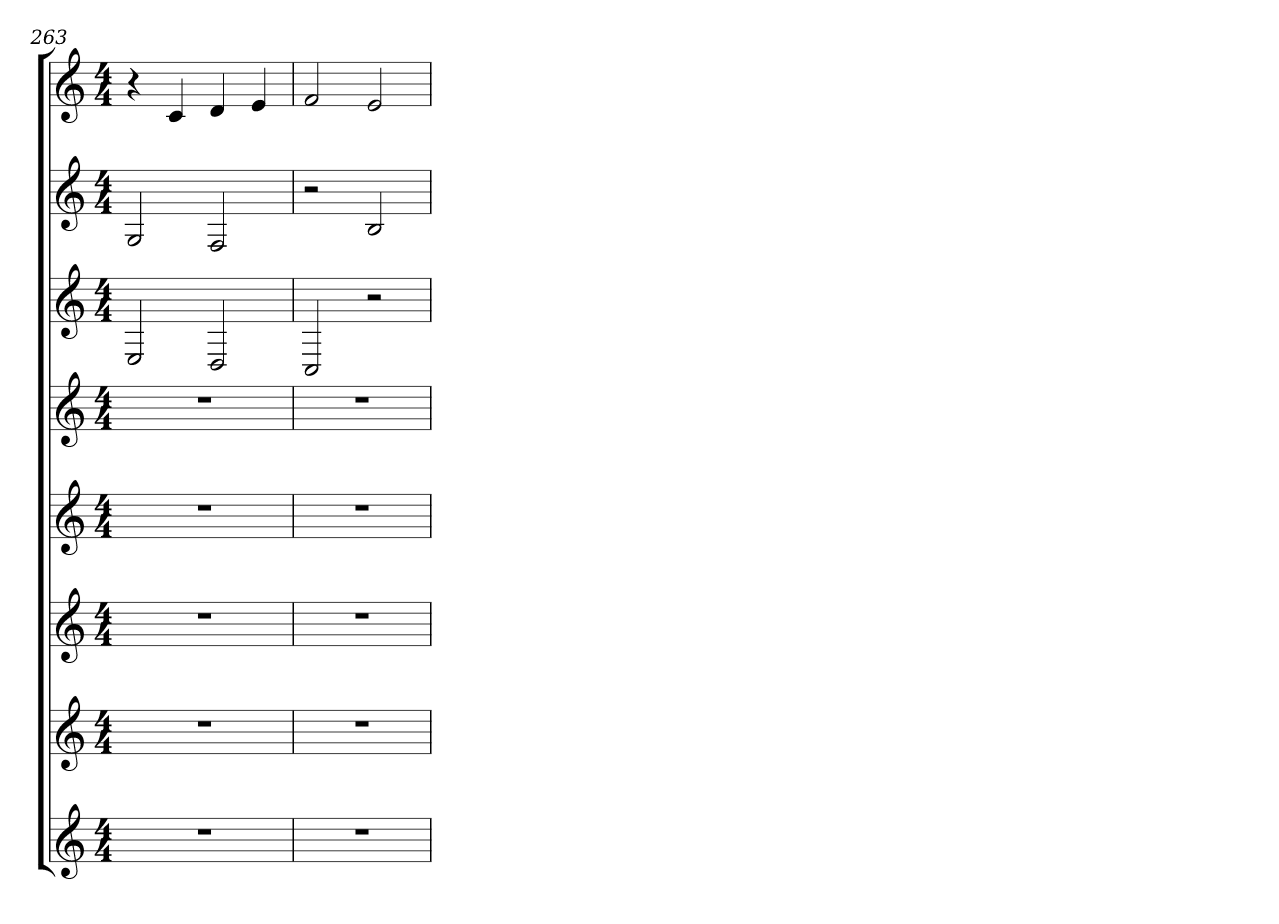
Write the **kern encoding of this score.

**kern	**kern	**kern	**kern	**kern	**kern	**kern	**kern
*part8	*part7	*part6	*part5	*part4	*part3	*part2	*part1
*staff8	*staff7	*staff6	*staff5	*staff4	*staff3	*staff2	*staff1
*clefG2	*clefG2	*clefG2	*clefG2	*clefG2	*clefG2	*clefG2	*clefG2
*k[]	*k[]	*k[]	*k[]	*k[]	*k[]	*k[]	*k[]
*M4/4	*M4/4	*M4/4	*M4/4	*M4/4	*M4/4	*M4/4	*M4/4
=263	=263	=263	=263	=263	=263	=263	=263
1r	1r	1r	1r	1r	2E/	2G/	4r
.	.	.	.	.	.	.	4c/
.	.	.	.	.	2D/	2F/	4d/
.	.	.	.	.	.	.	4e/
=264	=264	=264	=264	=264	=264	=264	=264
1r	1r	1r	1r	1r	2C/	2r	2f/
.	.	.	.	.	2r	2B/	2e/
=	=	=	=	=	=	=	=
*-	*-	*-	*-	*-	*-	*-	*-
